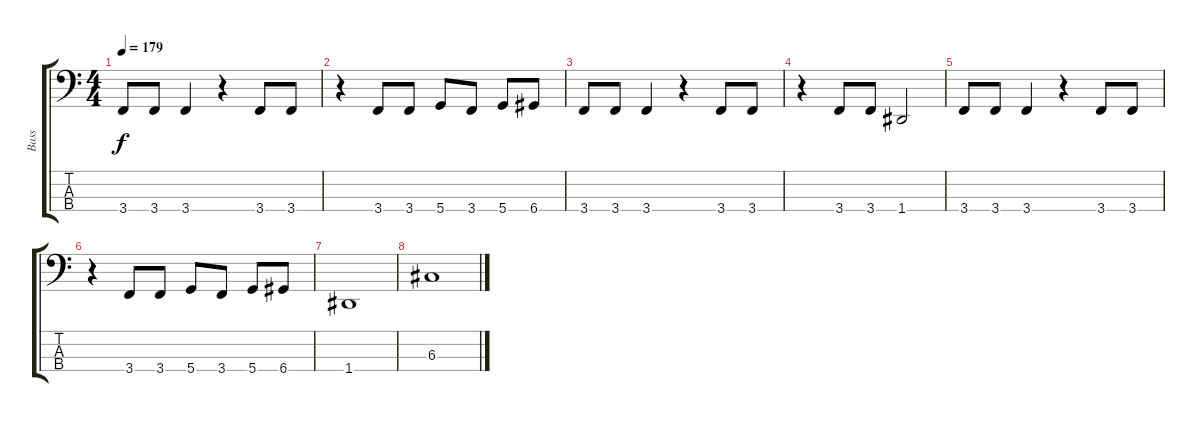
\track ("Bass" "Bass") {instrument electricbasspick}
\staff {score tabs}
\tuning (F2 C2 G1 D1) {hide}
\ts (4 4)
\tempo 179
\clef f4
\ks c
3.4.8{dy f} 3.4.8 3.4.4 r.4 3.4.8 3.4.8 |
r.4 3.4.8 3.4.8 5.4.8 3.4.8 5.4.8 6.4.8 |
3.4.8 3.4.8 3.4.4 r.4 3.4.8 3.4.8 |
r.4 3.4.8 3.4.8 1.4.2 |
3.4.8 3.4.8 3.4.4 r.4 3.4.8 3.4.8 |
r.4 3.4.8 3.4.8 5.4.8 3.4.8 5.4.8 6.4.8 |
1.4.1 |
6.3.1
